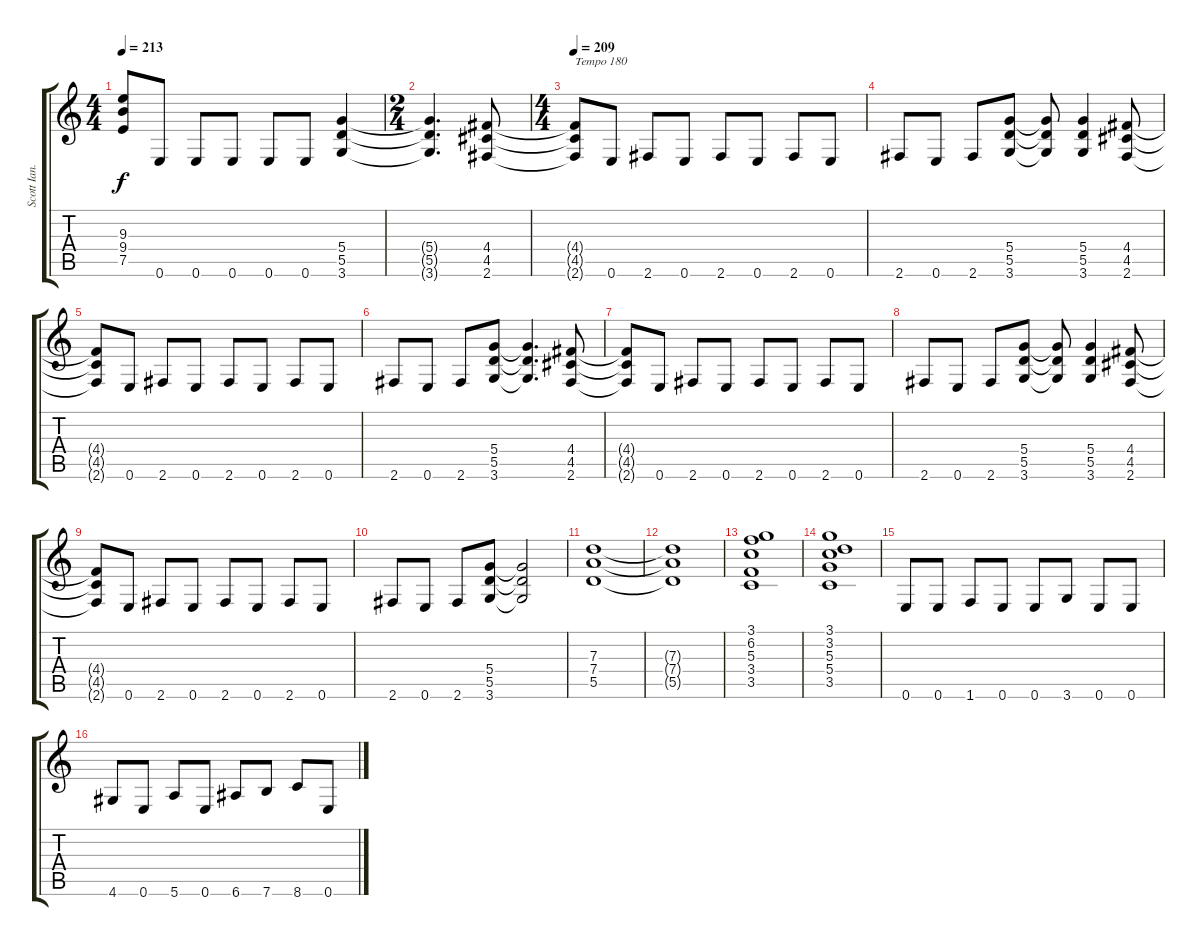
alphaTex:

\track ("Scott Ian." "Scott Ian.") {solo instrument distortionguitar}
\staff {score tabs}
\tuning (E4 B3 G3 D3 A2 E2) {hide}
\ts (4 4)
\tempo 213
\clef g2
\ks c
(9.3 9.4 7.5).8{dy f} 0.6.8 0.6.8 0.6.8 0.6.8 0.6.8 (5.4 5.5 3.6).4 |
\ts (2 4)
(5.4{t} 5.5{t} 3.6{t}).4{d} (4.4 4.5 2.6).8 |
\ts (4 4)
\tempo 209
(4.4{t} 4.5{t} 2.6{t}).8{txt "Tempo 180"} 0.6.8 2.6.8 0.6.8 2.6.8 0.6.8 2.6.8 0.6.8 |
2.6.8 0.6.8 2.6.8 (5.4 5.5 3.6).8 (5.4{t} 5.5{t} 3.6{t}).8 (5.4 5.5 3.6).4 (4.4 4.5 2.6).8 |
(4.4{t} 4.5{t} 2.6{t}).8 0.6.8 2.6.8 0.6.8 2.6.8 0.6.8 2.6.8 0.6.8 |
2.6.8 0.6.8 2.6.8 (5.4 5.5 3.6).8 (5.4{t} 5.5{t} 3.6{t}).4{d} (4.4 4.5 2.6).8 |
(4.4{t} 4.5{t} 2.6{t}).8 0.6.8 2.6.8 0.6.8 2.6.8 0.6.8 2.6.8 0.6.8 |
2.6.8 0.6.8 2.6.8 (5.4 5.5 3.6).8 (5.4{t} 5.5{t} 3.6{t}).8 (5.4 5.5 3.6).4 (4.4 4.5 2.6).8 |
(4.4{t} 4.5{t} 2.6{t}).8 0.6.8 2.6.8 0.6.8 2.6.8 0.6.8 2.6.8 0.6.8 |
2.6.8 0.6.8 2.6.8 (5.4 5.5 3.6).8 (5.4{t} 5.5{t} 3.6{t}).2 |
(7.3 7.4 5.5).1 |
(7.3{t} 7.4{t} 5.5{t}).1 |
(3.1 6.2 5.3 3.4 3.5).1 |
(3.1 3.2 5.3 5.4 3.5).1 |
0.6.8 0.6.8 1.6.8 0.6.8 0.6.8 3.6.8 0.6.8 0.6.8 |
4.6.8 0.6.8 5.6.8 0.6.8 6.6.8 7.6.8 8.6.8 0.6.8
